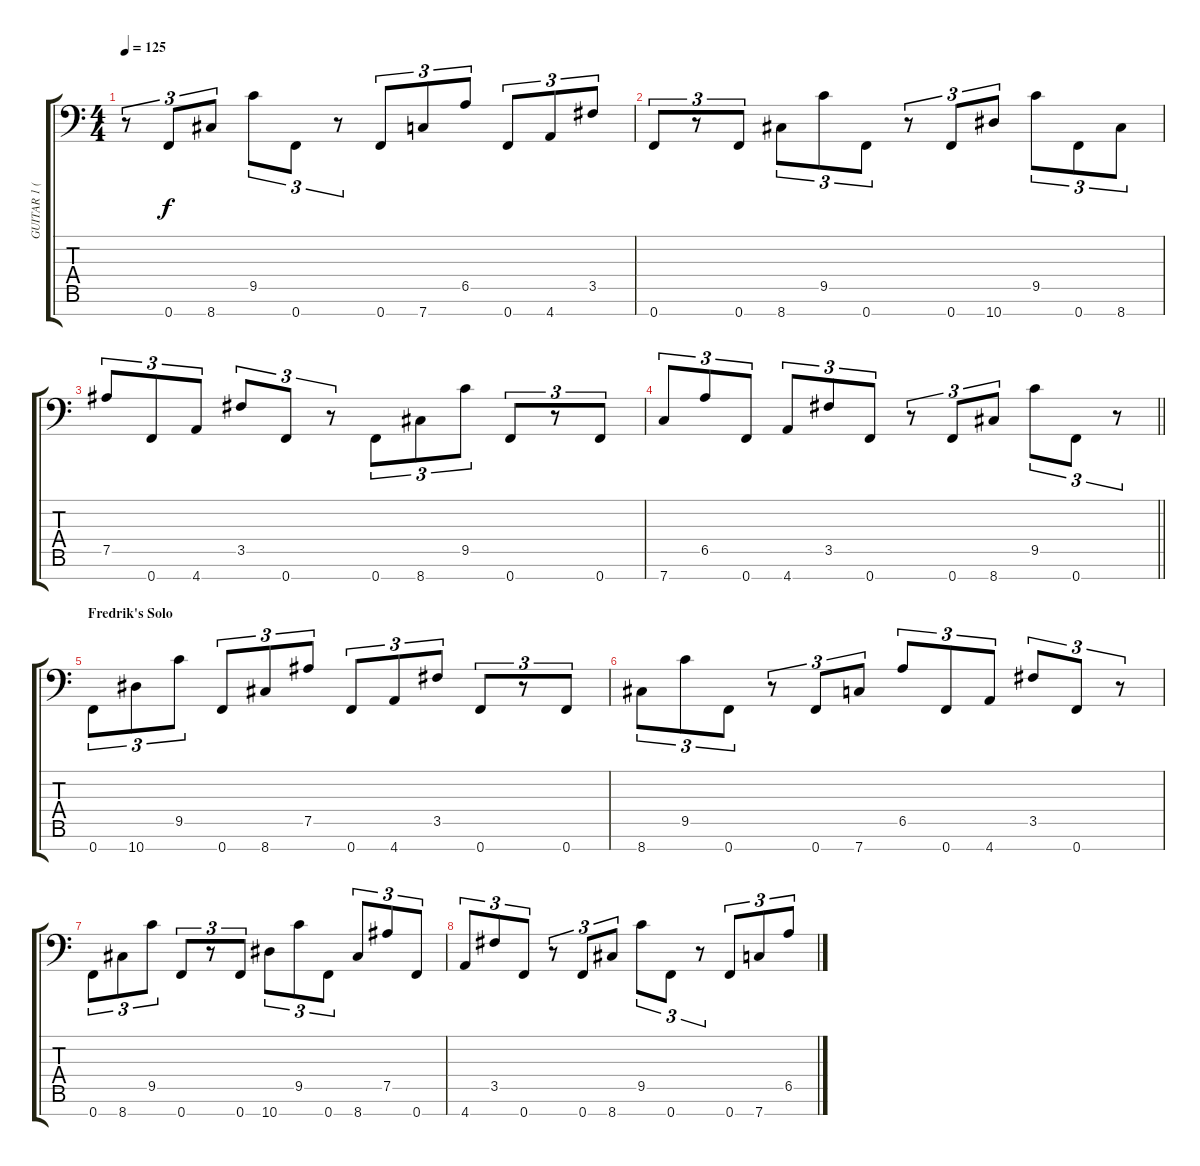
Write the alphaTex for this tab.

\track ("GUITAR 1 (Fredrik Thordendal)" "GUITAR 1 (") {instrument overdrivenguitar}
\staff {score tabs}
\tuning (Bb3 F3 Db3 Ab2 Eb2 Bb1 F1) {hide}
\ts (4 4)
\tempo 125
\clef f4
\ks c
r.8{tu (3 2) dy f} 0.7.8{tu (3 2)} 8.7.8{tu (3 2)} 9.5.8{tu (3 2)} 0.7.8{tu (3 2)} r.8{tu (3 2)} 0.7.8{tu (3 2)} 7.7.8{tu (3 2)} 6.5.8{tu (3 2)} 0.7.8{tu (3 2)} 4.7.8{tu (3 2)} 3.5.8{tu (3 2)} |
0.7.8{tu (3 2)} r.8{tu (3 2)} 0.7.8{tu (3 2)} 8.7.8{tu (3 2)} 9.5.8{tu (3 2)} 0.7.8{tu (3 2)} r.8{tu (3 2)} 0.7.8{tu (3 2)} 10.7.8{tu (3 2)} 9.5.8{tu (3 2)} 0.7.8{tu (3 2)} 8.7.8{tu (3 2)} |
7.5.8{tu (3 2)} 0.7.8{tu (3 2)} 4.7.8{tu (3 2)} 3.5.8{tu (3 2)} 0.7.8{tu (3 2)} r.8{tu (3 2)} 0.7.8{tu (3 2)} 8.7.8{tu (3 2)} 9.5.8{tu (3 2)} 0.7.8{tu (3 2)} r.8{tu (3 2)} 0.7.8{tu (3 2)} |
\barLineRight lightlight
7.7.8{tu (3 2)} 6.5.8{tu (3 2)} 0.7.8{tu (3 2)} 4.7.8{tu (3 2)} 3.5.8{tu (3 2)} 0.7.8{tu (3 2)} r.8{tu (3 2)} 0.7.8{tu (3 2)} 8.7.8{tu (3 2)} 9.5.8{tu (3 2)} 0.7.8{tu (3 2)} r.8{tu (3 2)} |
\section ("" "Fredrik's Solo")
0.7.8{tu (3 2)} 10.7.8{tu (3 2)} 9.5.8{tu (3 2)} 0.7.8{tu (3 2)} 8.7.8{tu (3 2)} 7.5.8{tu (3 2)} 0.7.8{tu (3 2)} 4.7.8{tu (3 2)} 3.5.8{tu (3 2)} 0.7.8{tu (3 2)} r.8{tu (3 2)} 0.7.8{tu (3 2)} |
8.7.8{tu (3 2)} 9.5.8{tu (3 2)} 0.7.8{tu (3 2)} r.8{tu (3 2)} 0.7.8{tu (3 2)} 7.7.8{tu (3 2)} 6.5.8{tu (3 2)} 0.7.8{tu (3 2)} 4.7.8{tu (3 2)} 3.5.8{tu (3 2)} 0.7.8{tu (3 2)} r.8{tu (3 2)} |
0.7.8{tu (3 2)} 8.7.8{tu (3 2)} 9.5.8{tu (3 2)} 0.7.8{tu (3 2)} r.8{tu (3 2)} 0.7.8{tu (3 2)} 10.7.8{tu (3 2)} 9.5.8{tu (3 2)} 0.7.8{tu (3 2)} 8.7.8{tu (3 2)} 7.5.8{tu (3 2)} 0.7.8{tu (3 2)} |
4.7.8{tu (3 2)} 3.5.8{tu (3 2)} 0.7.8{tu (3 2)} r.8{tu (3 2)} 0.7.8{tu (3 2)} 8.7.8{tu (3 2)} 9.5.8{tu (3 2)} 0.7.8{tu (3 2)} r.8{tu (3 2)} 0.7.8{tu (3 2)} 7.7.8{tu (3 2)} 6.5.8{tu (3 2)}
